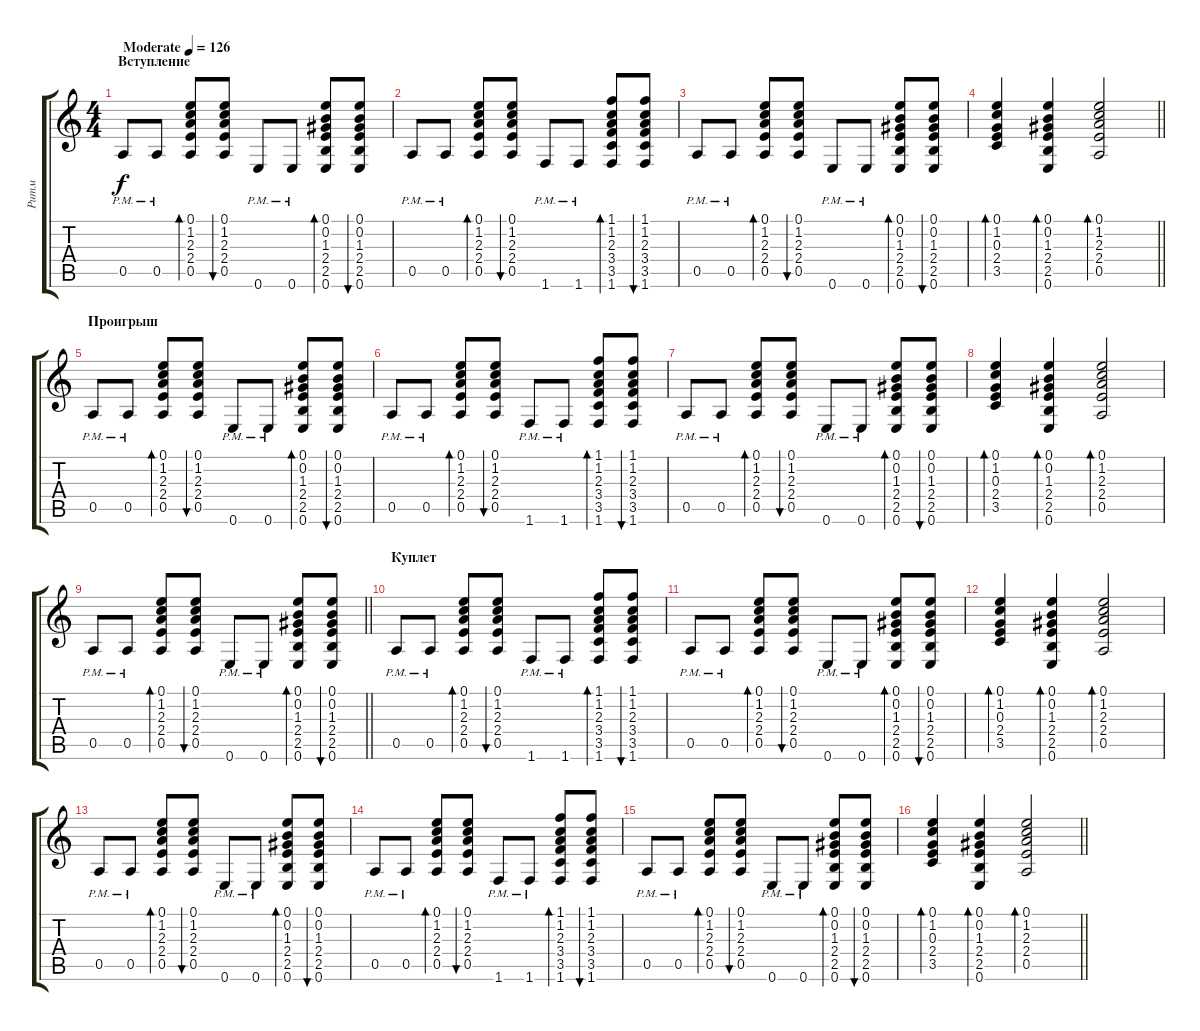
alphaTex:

\track ("Ритм" "Ритм") {instrument electricguitarmuted}
\staff {score tabs}
\tuning (E4 B3 G3 D3 A2 E2) {hide}
\ts (4 4)
\section ("" "Вступление")
\tempo (126 "Moderate")
\clef g2
\ks c
0.5{pm}.8{dy f instrument electricguitarmuted} 0.5{pm}.8 (0.1 1.2 2.3 2.4 0.5).8{bd 60} (0.1 1.2 2.3 2.4 0.5).8{bu 60} 0.6{pm}.8 0.6{pm}.8 (0.1 0.2 1.3 2.4 2.5 0.6).8{bd 120} (0.1 0.2 1.3 2.4 2.5 0.6).8{bu 120} |
0.5{pm}.8 0.5{pm}.8 (0.1 1.2 2.3 2.4 0.5).8{bd 60} (0.1 1.2 2.3 2.4 0.5).8{bu 60} 1.6{pm}.8 1.6{pm}.8 (1.1 1.2 2.3 3.4 3.5 1.6).8{bd 60} (1.1 1.2 2.3 3.4 3.5 1.6).8{bu 60} |
0.5{pm}.8 0.5{pm}.8 (0.1 1.2 2.3 2.4 0.5).8{bd 60} (0.1 1.2 2.3 2.4 0.5).8{bu 60} 0.6{pm}.8 0.6{pm}.8 (0.1 0.2 1.3 2.4 2.5 0.6).8{bd 120} (0.1 0.2 1.3 2.4 2.5 0.6).8{bu 120} |
\barLineRight lightlight
(0.1 1.2 0.3 2.4 3.5).4{bd 60} (0.1 0.2 1.3 2.4 2.5 0.6).4{bd 60} (0.1 1.2 2.3 2.4 0.5).2{bd 60} |
\section ("" "Проигрыш")
0.5{pm}.8 0.5{pm}.8 (0.1 1.2 2.3 2.4 0.5).8{bd 60} (0.1 1.2 2.3 2.4 0.5).8{bu 60} 0.6{pm}.8 0.6{pm}.8 (0.1 0.2 1.3 2.4 2.5 0.6).8{bd 120} (0.1 0.2 1.3 2.4 2.5 0.6).8{bu 120} |
0.5{pm}.8 0.5{pm}.8 (0.1 1.2 2.3 2.4 0.5).8{bd 60} (0.1 1.2 2.3 2.4 0.5).8{bu 60} 1.6{pm}.8 1.6{pm}.8 (1.1 1.2 2.3 3.4 3.5 1.6).8{bd 60} (1.1 1.2 2.3 3.4 3.5 1.6).8{bu 60} |
0.5{pm}.8 0.5{pm}.8 (0.1 1.2 2.3 2.4 0.5).8{bd 60} (0.1 1.2 2.3 2.4 0.5).8{bu 60} 0.6{pm}.8 0.6{pm}.8 (0.1 0.2 1.3 2.4 2.5 0.6).8{bd 120} (0.1 0.2 1.3 2.4 2.5 0.6).8{bu 120} |
(0.1 1.2 0.3 2.4 3.5).4{bd 60} (0.1 0.2 1.3 2.4 2.5 0.6).4{bd 60} (0.1 1.2 2.3 2.4 0.5).2{bd 60} |
\barLineRight lightlight
0.5{pm}.8 0.5{pm}.8 (0.1 1.2 2.3 2.4 0.5).8{bd 60} (0.1 1.2 2.3 2.4 0.5).8{bu 60} 0.6{pm}.8 0.6{pm}.8 (0.1 0.2 1.3 2.4 2.5 0.6).8{bd 120} (0.1 0.2 1.3 2.4 2.5 0.6).8{bu 120} |
\section ("" "Куплет")
0.5{pm}.8 0.5{pm}.8 (0.1 1.2 2.3 2.4 0.5).8{bd 60} (0.1 1.2 2.3 2.4 0.5).8{bu 60} 1.6{pm}.8 1.6{pm}.8 (1.1 1.2 2.3 3.4 3.5 1.6).8{bd 60} (1.1 1.2 2.3 3.4 3.5 1.6).8{bu 60} |
0.5{pm}.8 0.5{pm}.8 (0.1 1.2 2.3 2.4 0.5).8{bd 60} (0.1 1.2 2.3 2.4 0.5).8{bu 60} 0.6{pm}.8 0.6{pm}.8 (0.1 0.2 1.3 2.4 2.5 0.6).8{bd 120} (0.1 0.2 1.3 2.4 2.5 0.6).8{bu 120} |
(0.1 1.2 0.3 2.4 3.5).4{bd 60} (0.1 0.2 1.3 2.4 2.5 0.6).4{bd 60} (0.1 1.2 2.3 2.4 0.5).2{bd 60} |
0.5{pm}.8 0.5{pm}.8 (0.1 1.2 2.3 2.4 0.5).8{bd 60} (0.1 1.2 2.3 2.4 0.5).8{bu 60} 0.6{pm}.8 0.6{pm}.8 (0.1 0.2 1.3 2.4 2.5 0.6).8{bd 120} (0.1 0.2 1.3 2.4 2.5 0.6).8{bu 120} |
0.5{pm}.8 0.5{pm}.8 (0.1 1.2 2.3 2.4 0.5).8{bd 60} (0.1 1.2 2.3 2.4 0.5).8{bu 60} 1.6{pm}.8 1.6{pm}.8 (1.1 1.2 2.3 3.4 3.5 1.6).8{bd 60} (1.1 1.2 2.3 3.4 3.5 1.6).8{bu 60} |
0.5{pm}.8 0.5{pm}.8 (0.1 1.2 2.3 2.4 0.5).8{bd 60} (0.1 1.2 2.3 2.4 0.5).8{bu 60} 0.6{pm}.8 0.6{pm}.8 (0.1 0.2 1.3 2.4 2.5 0.6).8{bd 120} (0.1 0.2 1.3 2.4 2.5 0.6).8{bu 120} |
\barLineRight lightlight
(0.1 1.2 0.3 2.4 3.5).4{bd 60} (0.1 0.2 1.3 2.4 2.5 0.6).4{bd 60} (0.1 1.2 2.3 2.4 0.5).2{bd 60}
